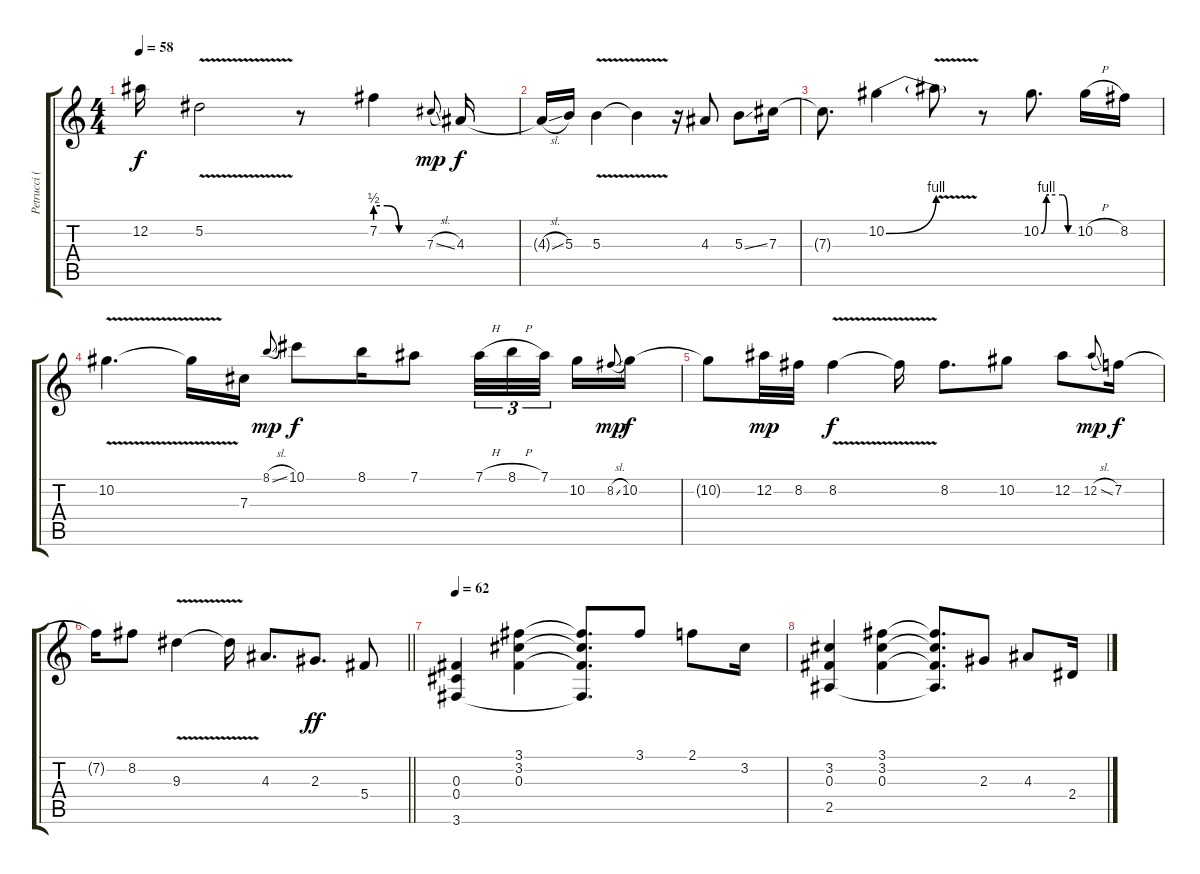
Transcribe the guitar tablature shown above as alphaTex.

\track ("Petrucci (Solo)" "Petrucci (") {instrument distortionguitar}
\staff {score tabs}
\tuning (Eb4 Bb3 Gb3 Db3 Ab2 Eb2) {hide}
\ts (4 4)
\tempo 58
\clef g2
\ks c
12.2{t}.16{dy f} 5.2{v}.2 r.8 7.2{be (custom 0 2 15 2 30 0 60 0)}.4 7.3{sl}.8{gr onbeat dy mp} 4.3.16{dy f} |
4.3{sl t}.16 5.3.16 5.3{v}.4 5.3{t}.4 r.16 4.3.8 5.3{ss}.8 7.3.16 |
7.3{t}.8{d} 10.2{be (bend 0 0 60 4)}.4 10.2{v t}.8 r.8 10.2{be (custom 0 0 10 4 15 4 40 4 50 0 60 0)}.8{d} 10.2{h}.16 8.2.16 |
10.2{v}.4{d} 10.2{t}.16 7.3.16 8.1{sl}.8{gr onbeat dy mp} 10.1.8{dy f} 8.1.16 7.1.8 7.1{h}.32{tu (3 2)} 8.1{h}.32{tu (3 2)} 7.1.32{tu (3 2) beam splitsecondary} 10.2.16 8.2{sl}.8{gr onbeat dy mp} 10.2.16{dy f} |
10.2{t}.8 12.2.32{dy mp} 8.2.32 8.2{v}.4{dy f} 8.2{t}.16 8.2.8{d} 10.2.8 12.2.8 12.2{sl}.8{gr onbeat dy mp} 7.2.16{dy f} |
\barLineRight lightlight
7.2{t}.16 8.2.8 9.3{v}.4 9.3{t}.16 4.3.8{d} 2.3.8{d dy ff} 5.4.8 |
\tempo 62
(0.3 0.4 3.6).4{volume 16} (3.1 3.2 0.3).4 (3.1{t} 3.2{t} 0.3{t} 3.6{t}).8{d} 3.1.8 2.1.8 3.2.16 |
(3.2 0.3 2.5).4 (3.1 3.2 0.3).4 (3.1{t} 3.2{t} 0.3{t} 2.5{t}).8{d} 2.3.8 4.3.8 2.4.16
